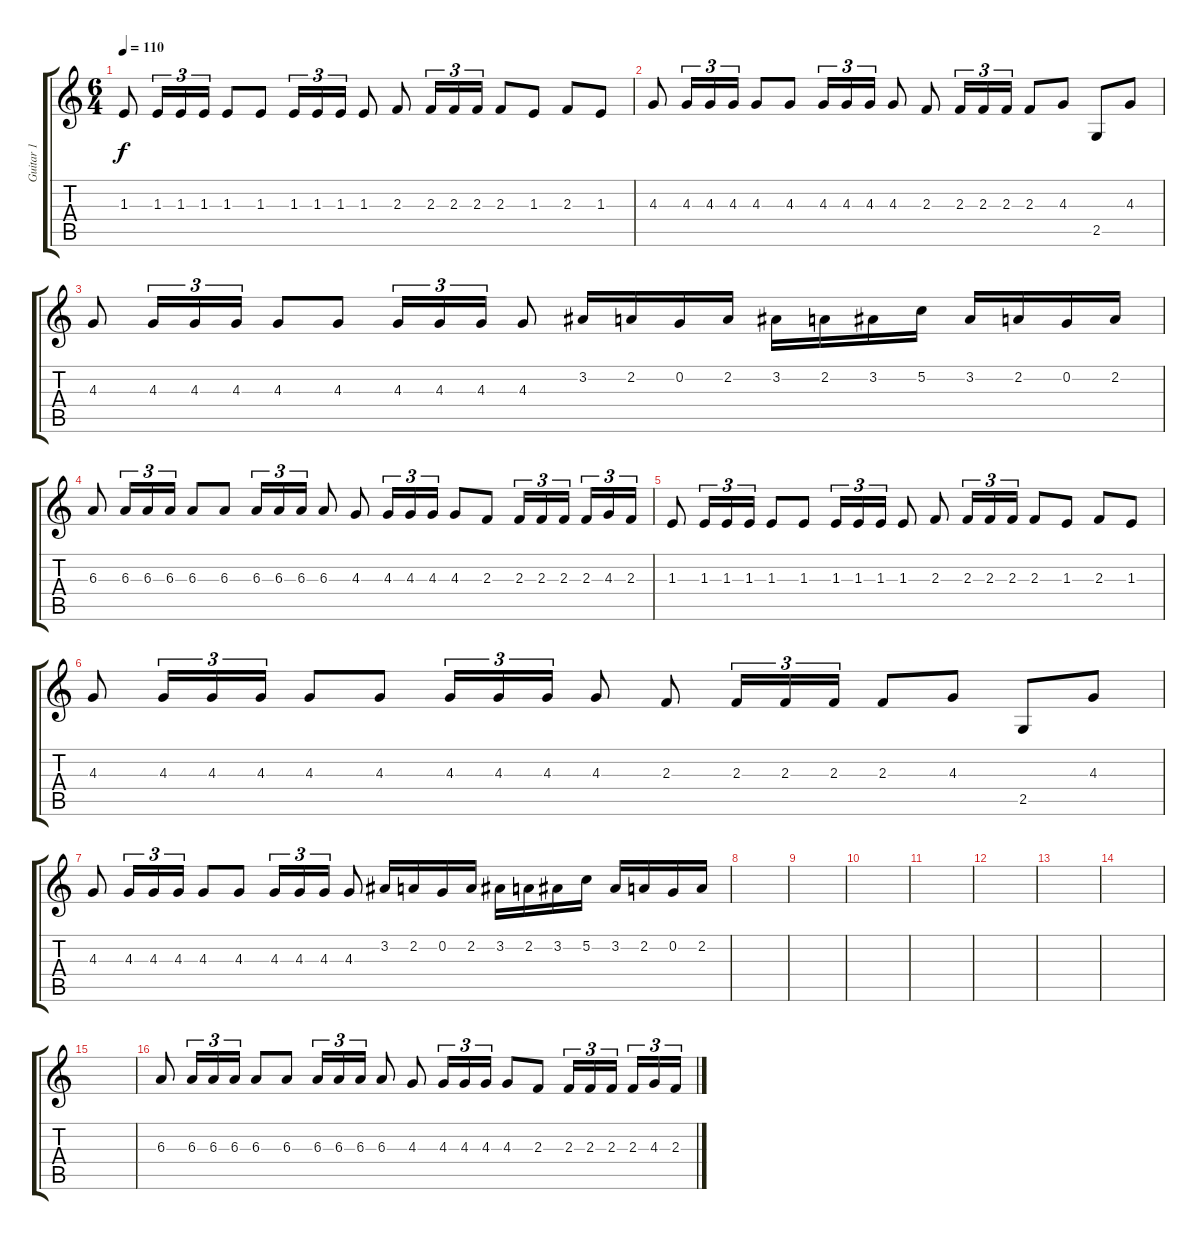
\track ("Guitar 1" "Guitar 1") {instrument distortionguitar}
\staff {score tabs}
\tuning (C4 G3 Eb3 Bb2 F2 C2) {hide}
\ts (6 4)
\tempo 110
\clef g2
\ks c
1.3.8{dy f} 1.3.16{tu (3 2)} 1.3.16{tu (3 2)} 1.3.16{tu (3 2)} 1.3.8 1.3.8 1.3.16{tu (3 2)} 1.3.16{tu (3 2)} 1.3.16{tu (3 2)} 1.3.8 2.3.8 2.3.16{tu (3 2)} 2.3.16{tu (3 2)} 2.3.16{tu (3 2)} 2.3.8 1.3.8 2.3.8 1.3.8 |
4.3.8 4.3.16{tu (3 2)} 4.3.16{tu (3 2)} 4.3.16{tu (3 2)} 4.3.8 4.3.8 4.3.16{tu (3 2)} 4.3.16{tu (3 2)} 4.3.16{tu (3 2)} 4.3.8 2.3.8 2.3.16{tu (3 2)} 2.3.16{tu (3 2)} 2.3.16{tu (3 2)} 2.3.8 4.3.8 2.5.8 4.3.8 |
4.3.8 4.3.16{tu (3 2)} 4.3.16{tu (3 2)} 4.3.16{tu (3 2)} 4.3.8 4.3.8 4.3.16{tu (3 2)} 4.3.16{tu (3 2)} 4.3.16{tu (3 2)} 4.3.8 3.2.16 2.2.16 0.2.16 2.2.16 3.2.16 2.2.16 3.2.16 5.2.16 3.2.16 2.2.16 0.2.16 2.2.16 |
6.3.8 6.3.16{tu (3 2)} 6.3.16{tu (3 2)} 6.3.16{tu (3 2)} 6.3.8 6.3.8 6.3.16{tu (3 2)} 6.3.16{tu (3 2)} 6.3.16{tu (3 2)} 6.3.8 4.3.8 4.3.16{tu (3 2)} 4.3.16{tu (3 2)} 4.3.16{tu (3 2)} 4.3.8 2.3.8 2.3.16{tu (3 2)} 2.3.16{tu (3 2)} 2.3.16{tu (3 2)} 2.3.16{tu (3 2)} 4.3.16{tu (3 2)} 2.3.16{tu (3 2)} |
1.3.8 1.3.16{tu (3 2)} 1.3.16{tu (3 2)} 1.3.16{tu (3 2)} 1.3.8 1.3.8 1.3.16{tu (3 2)} 1.3.16{tu (3 2)} 1.3.16{tu (3 2)} 1.3.8 2.3.8 2.3.16{tu (3 2)} 2.3.16{tu (3 2)} 2.3.16{tu (3 2)} 2.3.8 1.3.8 2.3.8 1.3.8 |
4.3.8 4.3.16{tu (3 2)} 4.3.16{tu (3 2)} 4.3.16{tu (3 2)} 4.3.8 4.3.8 4.3.16{tu (3 2)} 4.3.16{tu (3 2)} 4.3.16{tu (3 2)} 4.3.8 2.3.8 2.3.16{tu (3 2)} 2.3.16{tu (3 2)} 2.3.16{tu (3 2)} 2.3.8 4.3.8 2.5.8 4.3.8 |
4.3.8 4.3.16{tu (3 2)} 4.3.16{tu (3 2)} 4.3.16{tu (3 2)} 4.3.8 4.3.8 4.3.16{tu (3 2)} 4.3.16{tu (3 2)} 4.3.16{tu (3 2)} 4.3.8 3.2.16 2.2.16 0.2.16 2.2.16 3.2.16 2.2.16 3.2.16 5.2.16 3.2.16 2.2.16 0.2.16 2.2.16 |
|
|
|
|
|
|
|
|
6.3.8 6.3.16{tu (3 2)} 6.3.16{tu (3 2)} 6.3.16{tu (3 2)} 6.3.8 6.3.8 6.3.16{tu (3 2)} 6.3.16{tu (3 2)} 6.3.16{tu (3 2)} 6.3.8 4.3.8 4.3.16{tu (3 2)} 4.3.16{tu (3 2)} 4.3.16{tu (3 2)} 4.3.8 2.3.8 2.3.16{tu (3 2)} 2.3.16{tu (3 2)} 2.3.16{tu (3 2)} 2.3.16{tu (3 2)} 4.3.16{tu (3 2)} 2.3.16{tu (3 2)}
